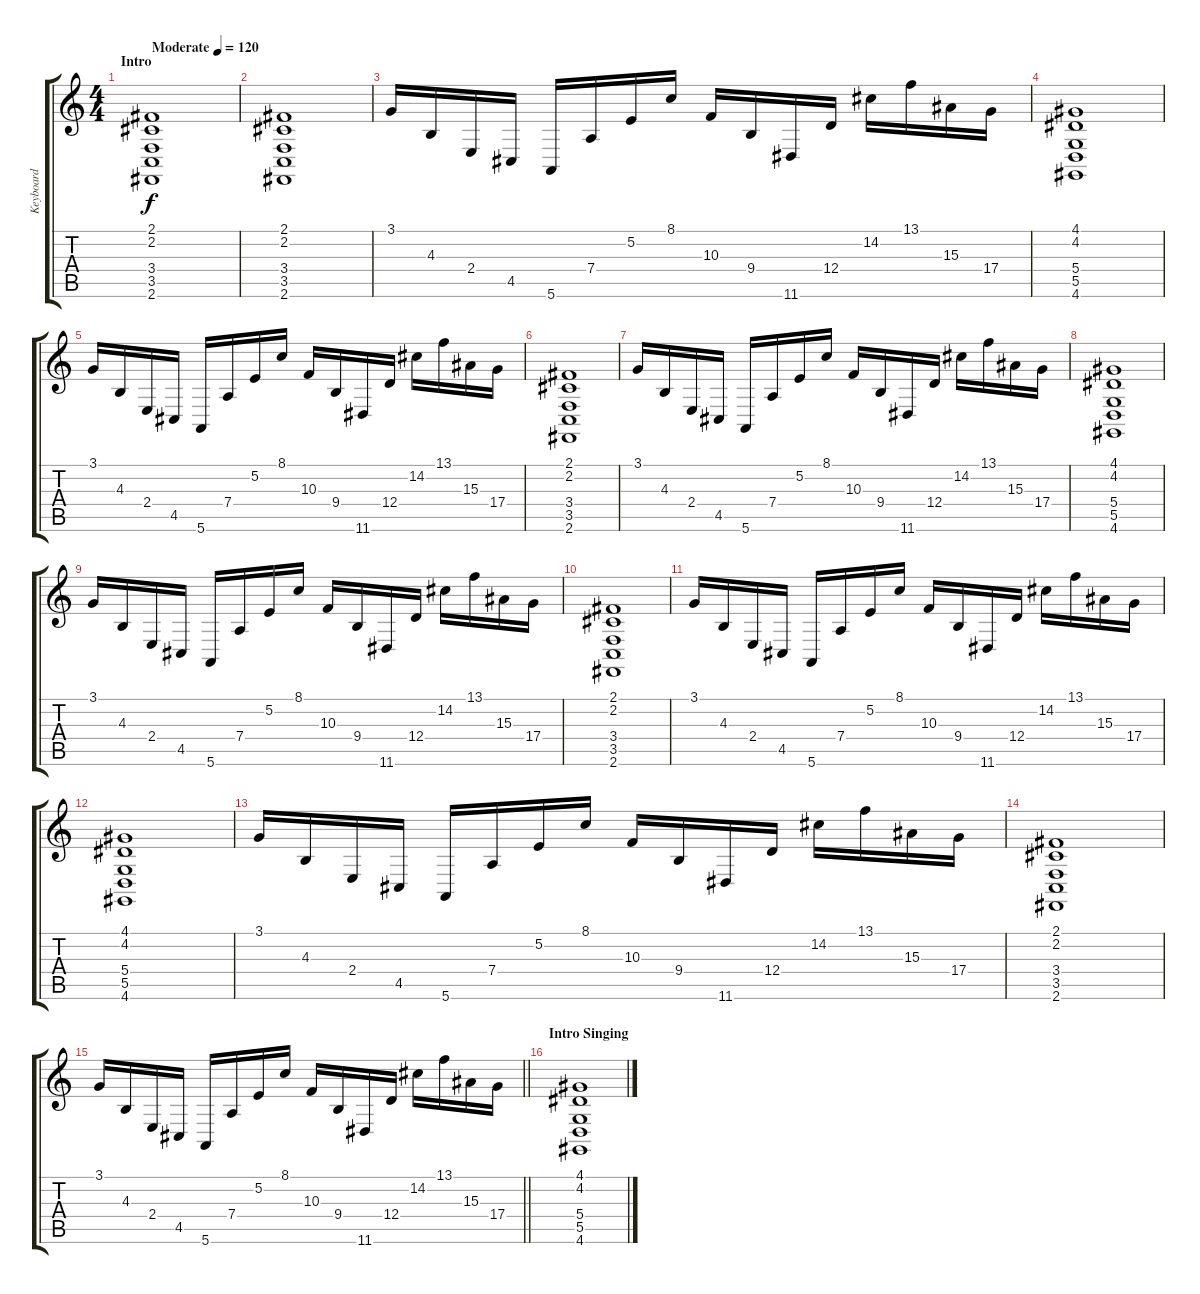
\track ("Keyboard" "Keyboard") {instrument lead4chiff}
\staff {score tabs}
\tuning (E4 B3 G3 D3 A2 E2) {hide}
\ts (4 4)
\section ("" "Intro")
\tempo (120 "Moderate")
\clef g2
\ks c
(2.1 2.2 3.4 3.5 2.6).1{dy f instrument lead4chiff} |
(2.1 2.2 3.4 3.5 2.6).1 |
3.1.16 4.3.16 2.4.16 4.5.16 5.6.16 7.4.16 5.2.16 8.1.16 10.3.16 9.4.16 11.6.16 12.4.16 14.2.16 13.1.16 15.3.16 17.4.16 |
(4.1 4.2 5.4 5.5 4.6).1 |
3.1.16 4.3.16 2.4.16 4.5.16 5.6.16 7.4.16 5.2.16 8.1.16 10.3.16 9.4.16 11.6.16 12.4.16 14.2.16 13.1.16 15.3.16 17.4.16 |
(2.1 2.2 3.4 3.5 2.6).1 |
3.1.16 4.3.16 2.4.16 4.5.16 5.6.16 7.4.16 5.2.16 8.1.16 10.3.16 9.4.16 11.6.16 12.4.16 14.2.16 13.1.16 15.3.16 17.4.16 |
(4.1 4.2 5.4 5.5 4.6).1 |
3.1.16 4.3.16 2.4.16 4.5.16 5.6.16 7.4.16 5.2.16 8.1.16 10.3.16 9.4.16 11.6.16 12.4.16 14.2.16 13.1.16 15.3.16 17.4.16 |
(2.1 2.2 3.4 3.5 2.6).1 |
3.1.16 4.3.16 2.4.16 4.5.16 5.6.16 7.4.16 5.2.16 8.1.16 10.3.16 9.4.16 11.6.16 12.4.16 14.2.16 13.1.16 15.3.16 17.4.16 |
(4.1 4.2 5.4 5.5 4.6).1 |
3.1.16 4.3.16 2.4.16 4.5.16 5.6.16 7.4.16 5.2.16 8.1.16 10.3.16 9.4.16 11.6.16 12.4.16 14.2.16 13.1.16 15.3.16 17.4.16 |
(2.1 2.2 3.4 3.5 2.6).1 |
\barLineRight lightlight
3.1.16 4.3.16 2.4.16 4.5.16 5.6.16 7.4.16 5.2.16 8.1.16 10.3.16 9.4.16 11.6.16 12.4.16 14.2.16 13.1.16 15.3.16 17.4.16 |
\section ("" "Intro Singing")
(4.1 4.2 5.4 5.5 4.6).1
